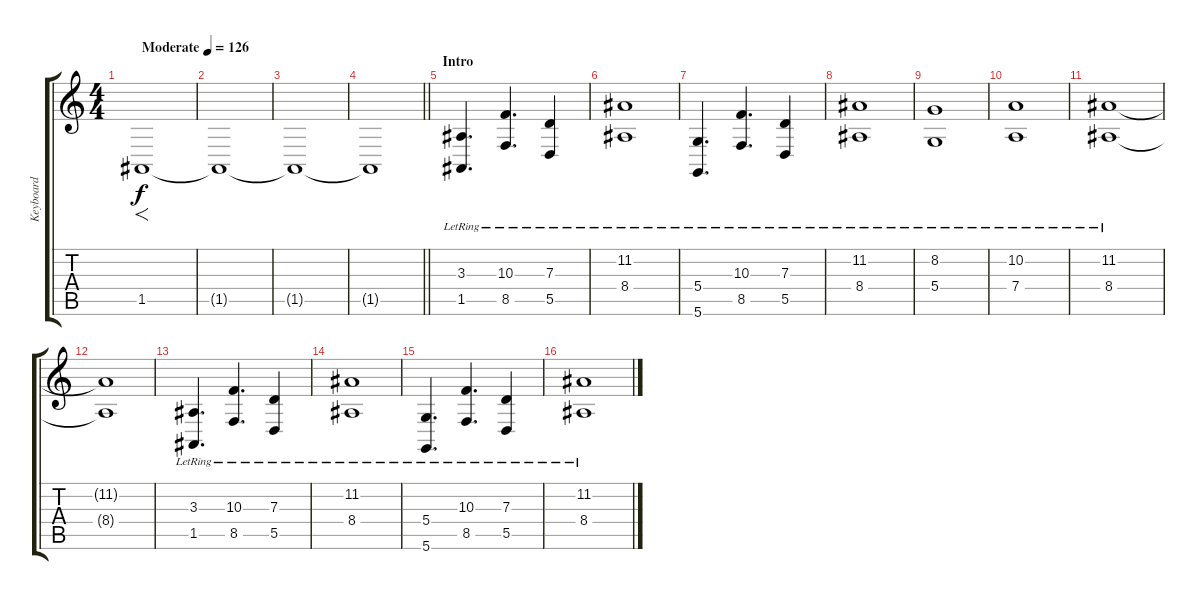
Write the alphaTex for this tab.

\track ("Keyboard" "Keyboard") {instrument stringensemble1}
\staff {score tabs}
\tuning (E4 B3 G3 D3 A2 D2) {hide}
\ts (4 4)
\tempo (126 "Moderate")
\clef g2
\ks c
1.5.1{f dy f instrument stringensemble1} |
1.5{t}.1 |
1.5{t}.1 |
\barLineRight lightlight
1.5{t}.1 |
\section ("" "Intro")
(3.3{lr} 1.5{lr}).4{d} (10.3{lr} 8.5{lr}).4{d} (7.3{lr} 5.5{lr}).4 |
(11.2{lr} 8.4{lr}).1 |
(5.4{lr} 5.6{lr}).4{d} (10.3{lr} 8.5{lr}).4{d} (7.3{lr} 5.5{lr}).4 |
(11.2{lr} 8.4{lr}).1 |
(8.2{lr} 5.4{lr}).1 |
(10.2{lr} 7.4{lr}).1 |
(11.2{lr} 8.4{lr}).1 |
(11.2{t} 8.4{t}).1 |
(3.3{lr} 1.5{lr}).4{d} (10.3{lr} 8.5{lr}).4{d} (7.3{lr} 5.5{lr}).4 |
(11.2{lr} 8.4{lr}).1 |
(5.4{lr} 5.6{lr}).4{d} (10.3{lr} 8.5{lr}).4{d} (7.3{lr} 5.5{lr}).4 |
(11.2{lr} 8.4{lr}).1
